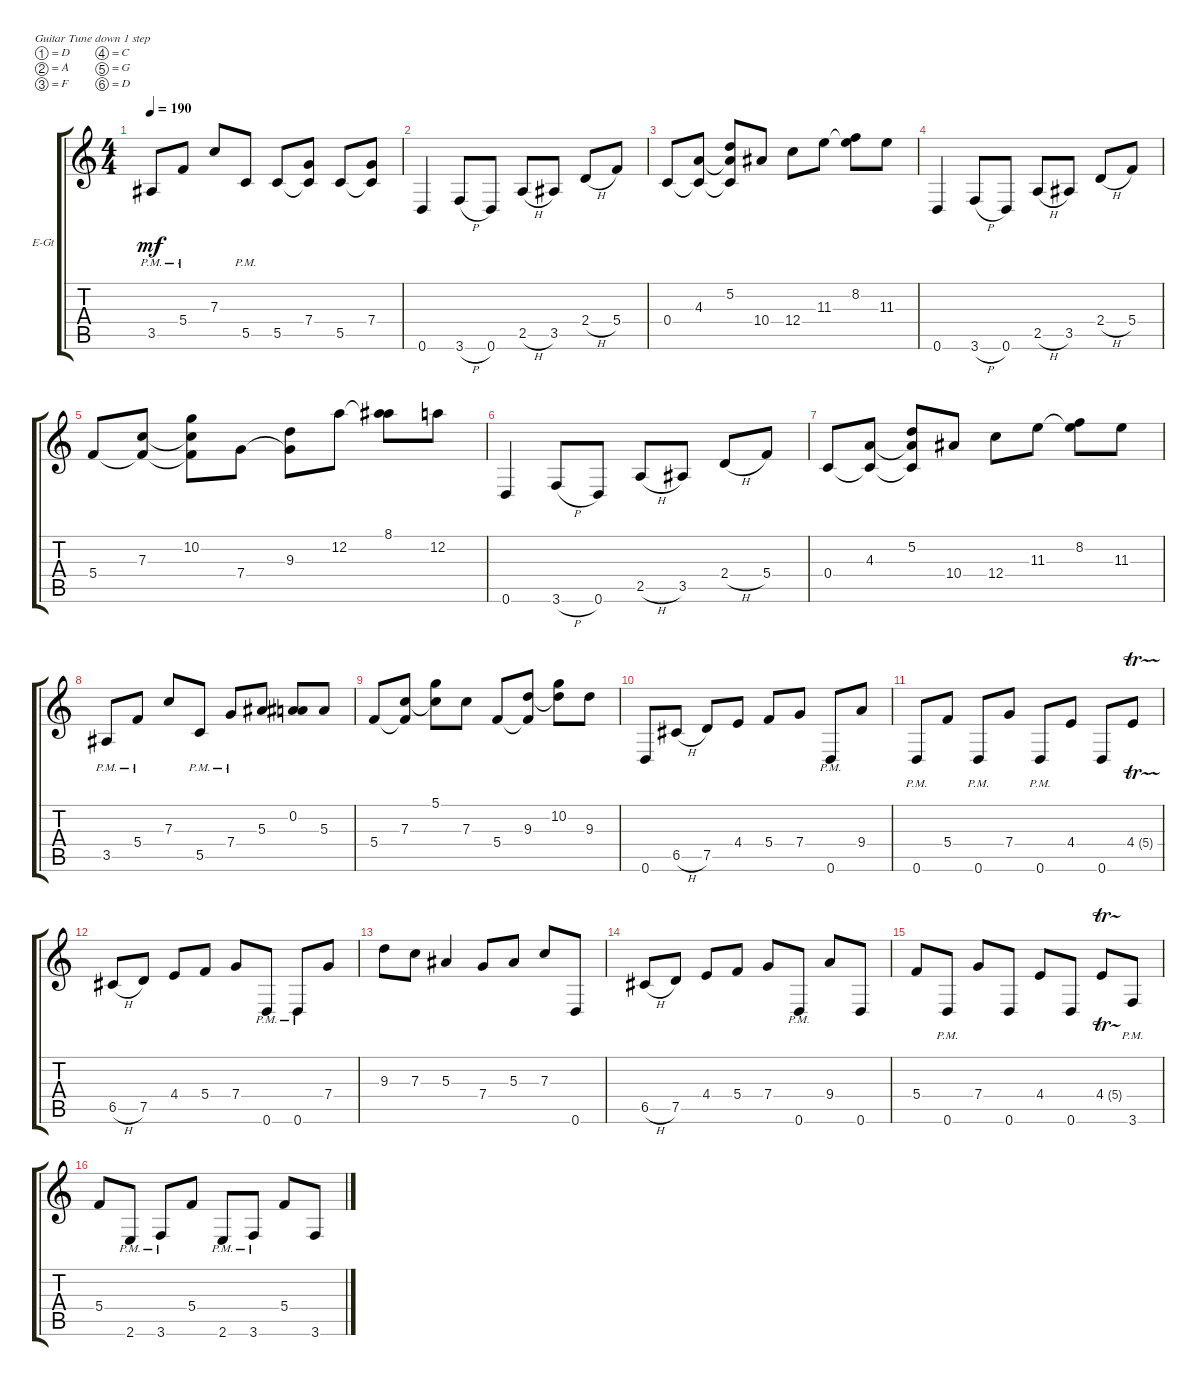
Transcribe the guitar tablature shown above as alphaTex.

\defaultSystemsLayout 4
\bracketExtendMode groupsimilarinstruments
\firstSystemTrackNameOrientation horizontal
\otherSystemsTrackNameOrientation horizontal
\track ("Electric Guitar" "E-Gt") {instrument distortionguitar}
\staff {score tabs}
\tuning (D4 A3 F3 C3 G2 D2)
\ts (4 4)
\tempo 190
\clef g2
\ks c
3.5{pm}.8{dy mf} 5.4{pm}.8 7.3.8 5.5{pm}.8 5.5.8 (7.4 5.5{t}).8 5.5.8 (7.4 5.5{t}).8 |
0.6.4 3.6{h}.8 0.6.8 2.5{h}.8 3.5.8 2.4{h}.8 5.4.8 |
0.4.8 (4.3 0.4{t}).8 (5.2 4.3{t} 0.4{t}).8 10.4.8 12.4.8 11.3.8 (8.2 11.3{t}).8 11.3.8 |
0.6.4 3.6{h}.8 0.6.8 2.5{h}.8 3.5.8 2.4{h}.8 5.4.8 |
5.4.8 (7.3 5.4{t}).8 (10.2 7.3{t} 5.4{t}).8 7.4.8 (9.3 7.4{t}).8 12.2.8 (12.2{t} 8.1).8 12.2.8 |
0.6.4 3.6{h}.8 0.6.8 2.5{h}.8 3.5.8 2.4{h}.8 5.4.8 |
0.4.8 (4.3 0.4{t}).8 (5.2 4.3{t} 0.4{t}).8 10.4.8 12.4.8 11.3.8 (8.2 11.3{t}).8 11.3.8 |
3.5{pm}.8 5.4{pm}.8 7.3.8 5.5{pm}.8 7.4{pm}.8 5.3.8 (0.2 5.3{t}).8 5.3.8 |
5.4.8 (7.3 5.4{t}).8 (5.1 7.3{t}).8 7.3.8 5.4.8 (5.4{t} 9.3).8 (10.2 9.3{t}).8 9.3.8 |
0.6.8 6.5{h}.8 7.5.8 4.4.8 5.4.8 7.4.8 0.6{pm}.8 9.4.8 |
0.6{pm}.8 5.4.8 0.6{pm}.8 7.4.8 0.6{pm}.8 4.4.8 0.6.8 4.4{tr (5 16)}.8 |
6.5{h}.8 7.5.8 4.4.8 5.4.8 7.4.8 0.6{pm}.8 0.6{pm}.8 7.4.8 |
9.3.8 7.3.8 5.3.4 7.4.8 5.3.8 7.3.8 0.6.8 |
6.5{h}.8 7.5.8 4.4.8 5.4.8 7.4.8 0.6{pm}.8 9.4.8 0.6.8 |
5.4.8 0.6{pm}.8 7.4.8 0.6.8 4.4.8 0.6.8 4.4{tr (5 16)}.8 3.6{pm}.8 |
5.4.8 2.6{pm}.8 3.6{pm}.8 5.4.8 2.6{pm}.8 3.6{pm}.8 5.4.8 3.6.8
